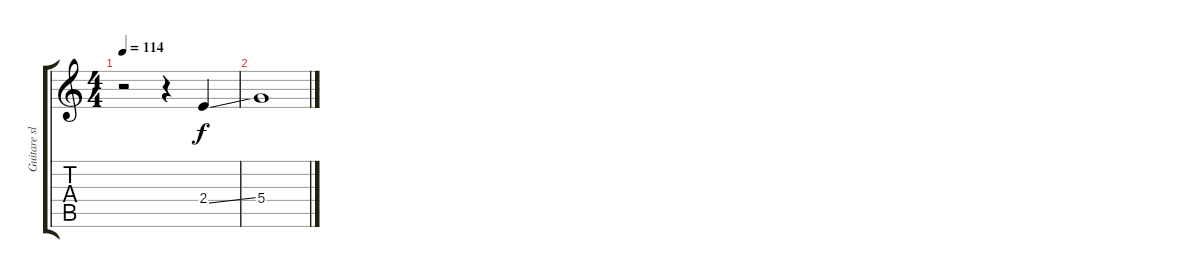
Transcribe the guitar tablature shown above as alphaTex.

\track ("Guitare slide (Solo 2)" "Guitare sl") {instrument acousticguitarsteel}
\staff {score tabs}
\tuning (E4 B3 G3 D3 A2 E2) {hide}
\ts (4 4)
\tempo 114
\clef g2
\ks c
r.2{dy f instrument acousticguitarsteel} r.4 2.4{ss}.4 |
5.4.1
